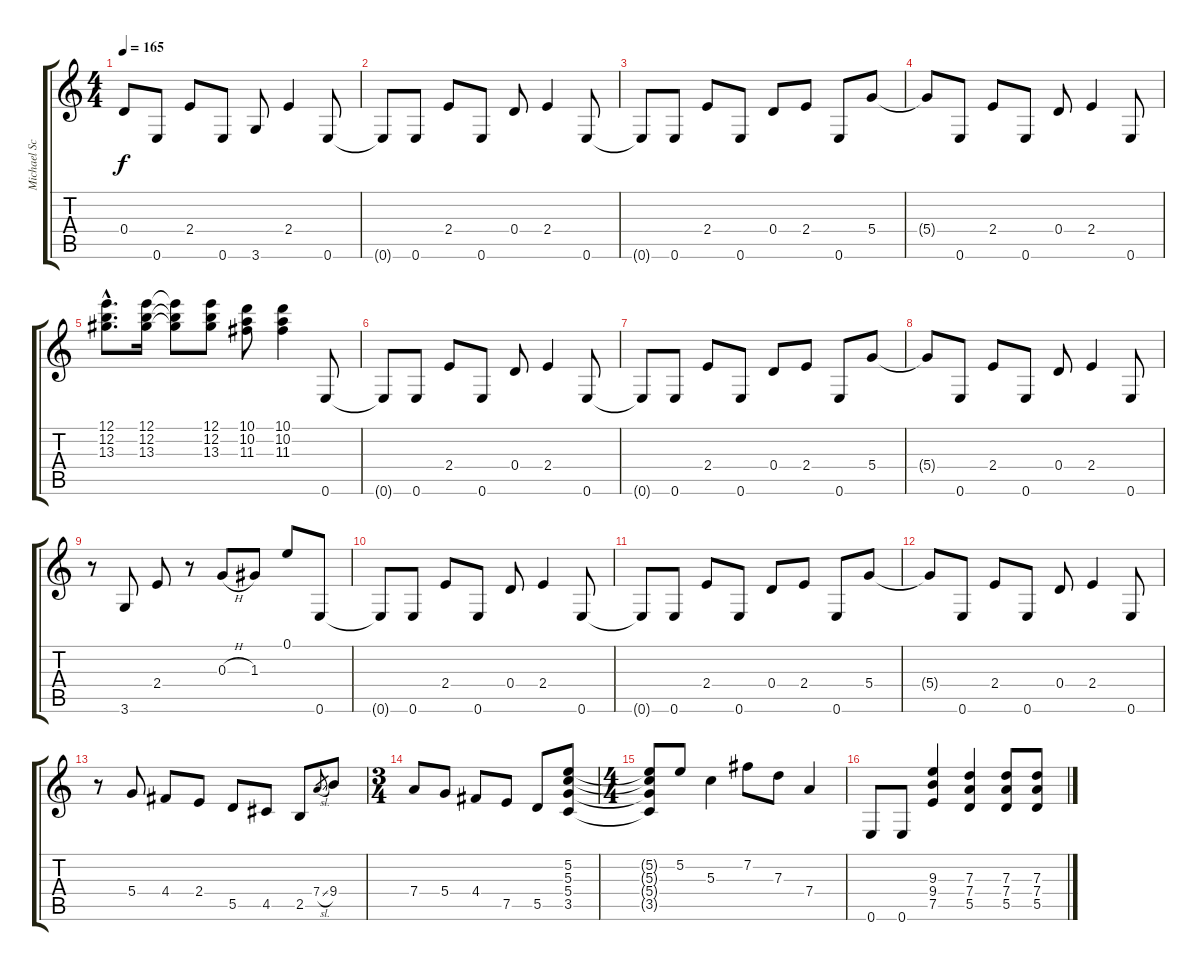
\track ("Michael Schenker" "Michael Sc") {instrument acousticguitarsteel}
\staff {score tabs}
\tuning (E4 B3 G3 D3 A2 E2) {hide}
\ts (4 4)
\tempo 165
\clef g2
\ks c
0.4.8{dy f} 0.6.8 2.4.8 0.6.8 3.6.8 2.4.4 0.6.8 |
0.6{t}.8 0.6.8 2.4.8 0.6.8 0.4.8 2.4.4 0.6.8 |
0.6{t}.8 0.6.8 2.4.8 0.6.8 0.4.8 2.4.8 0.6.8 5.4.8 |
5.4{t}.8 0.6.8 2.4.8 0.6.8 0.4.8 2.4.4 0.6.8 |
(12.1{hac} 12.2{hac} 13.3{hac}).8{d} (12.1 12.2 13.3).16 (12.1{t} 12.2{t} 13.3{t}).8 (12.1 12.2 13.3).8 (10.1 10.2 11.3).8 (10.1 10.2 11.3).4 0.6.8 |
0.6{t}.8 0.6.8 2.4.8 0.6.8 0.4.8 2.4.4 0.6.8 |
0.6{t}.8 0.6.8 2.4.8 0.6.8 0.4.8 2.4.8 0.6.8 5.4.8 |
5.4{t}.8 0.6.8 2.4.8 0.6.8 0.4.8 2.4.4 0.6.8 |
r.8 3.6.8 2.4.8 r.8 0.3{h}.8 1.3.8 0.1.8 0.6.8 |
0.6{t}.8 0.6.8 2.4.8 0.6.8 0.4.8 2.4.4 0.6.8 |
0.6{t}.8 0.6.8 2.4.8 0.6.8 0.4.8 2.4.8 0.6.8 5.4.8 |
5.4{t}.8 0.6.8 2.4.8 0.6.8 0.4.8 2.4.4 0.6.8 |
r.8 5.4.8 4.4.8 2.4.8 5.5.8 4.5.8 2.5.8 7.4{sl}.8{gr} 9.4.8 |
\ts (3 4)
7.4.8 5.4.8 4.4.8 7.5.8 5.5.8 (5.2 5.3 5.4 3.5).8 |
\ts (4 4)
(5.2{t} 5.3{t} 5.4{t} 3.5{t}).8 5.2.8 5.3.4 7.2.8 7.3.8 7.4.4 |
0.6.8 0.6.8 (9.3 9.4 7.5).4 (7.3 7.4 5.5).4 (7.3 7.4 5.5).8 (7.3 7.4 5.5).8
